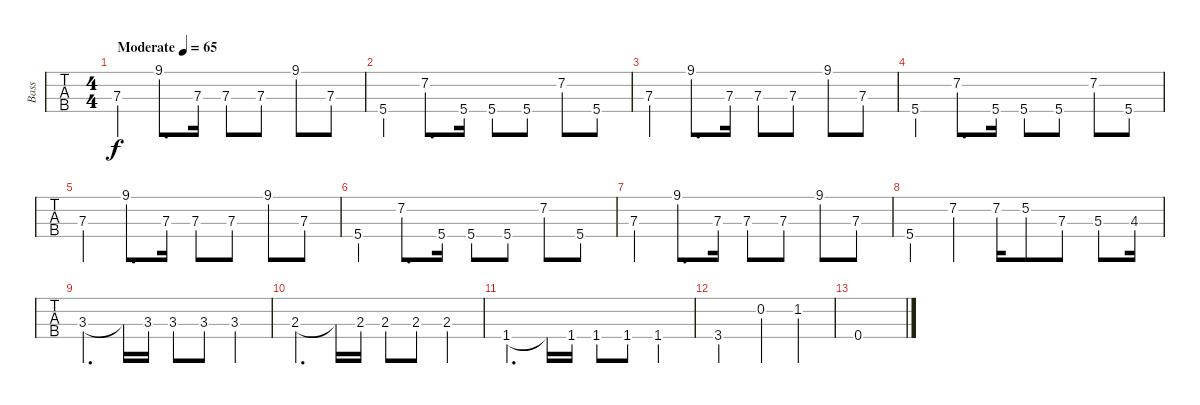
\track ("Bass" "Bass") {instrument electricbassfinger}
\staff {tabs}
\tuning (G2 D2 A1 E1) {hide}
\ts (4 4)
\tempo (65 "Moderate")
\clef f4
\ks eminor
7.3.4{dy f instrument electricbassfinger} 9.1.8{d} 7.3.16 7.3.8 7.3.8 9.1.8 7.3.8 |
5.4.4 7.2.8{d} 5.4.16 5.4.8 5.4.8 7.2.8 5.4.8 |
7.3.4 9.1.8{d} 7.3.16 7.3.8 7.3.8 9.1.8 7.3.8 |
5.4.4 7.2.8{d} 5.4.16 5.4.8 5.4.8 7.2.8 5.4.8 |
7.3.4 9.1.8{d} 7.3.16 7.3.8 7.3.8 9.1.8 7.3.8 |
5.4.4 7.2.8{d} 5.4.16 5.4.8 5.4.8 7.2.8 5.4.8 |
7.3.4 9.1.8{d} 7.3.16 7.3.8 7.3.8 9.1.8 7.3.8 |
5.4.4 7.2.4 7.2.16 5.2.8 7.3.8 5.3.8 4.3.16 |
3.3.4{d} 3.3{t}.16 3.3.16 3.3.8 3.3.8 3.3.4 |
2.3.4{d} 2.3{t}.16 2.3.16 2.3.8 2.3.8 2.3.4 |
1.4.4{d} 1.4{t}.16 1.4.16 1.4.8 1.4.8 1.4.4 |
3.4.2 0.2.4 1.2.4 |
0.4.1
